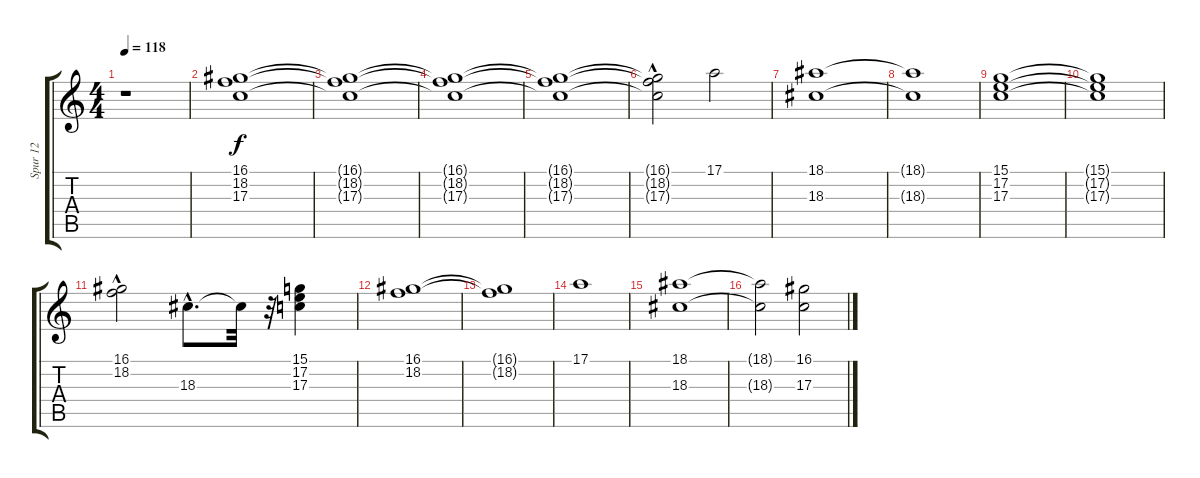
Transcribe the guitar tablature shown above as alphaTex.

\track ("Spur 12" "Spur 12") {instrument synthstrings1}
\staff {score tabs}
\tuning (E4 B3 G3 D3 A2 E2) {hide}
\ts (4 4)
\tempo 118
\clef g2
\ks c
r.1{dy f instrument synthstrings1} |
(16.1 18.2 17.3).1 |
(16.1{t} 18.2{t} 17.3{t}).1 |
(16.1{t} 18.2{t} 17.3{t}).1 |
(16.1{t} 18.2{t} 17.3{t}).1 |
(16.1{hac t} 18.2{t} 17.3{t}).2 17.1.2 |
(18.1 18.3).1 |
(18.1{t} 18.3{t}).1 |
(15.1 17.2 17.3).1 |
(15.1{t} 17.2{t} 17.3{t}).1 |
(16.1{hac} 18.2{hac}).2 18.3{hac}.8{d} 18.3{t}.32 r.32 (15.1 17.2 17.3).4 |
(16.1 18.2).1 |
(16.1{t} 18.2{t}).1 |
17.1.1 |
(18.1 18.3).1 |
(18.1{t} 18.3{t}).2 (16.1 17.3).2
